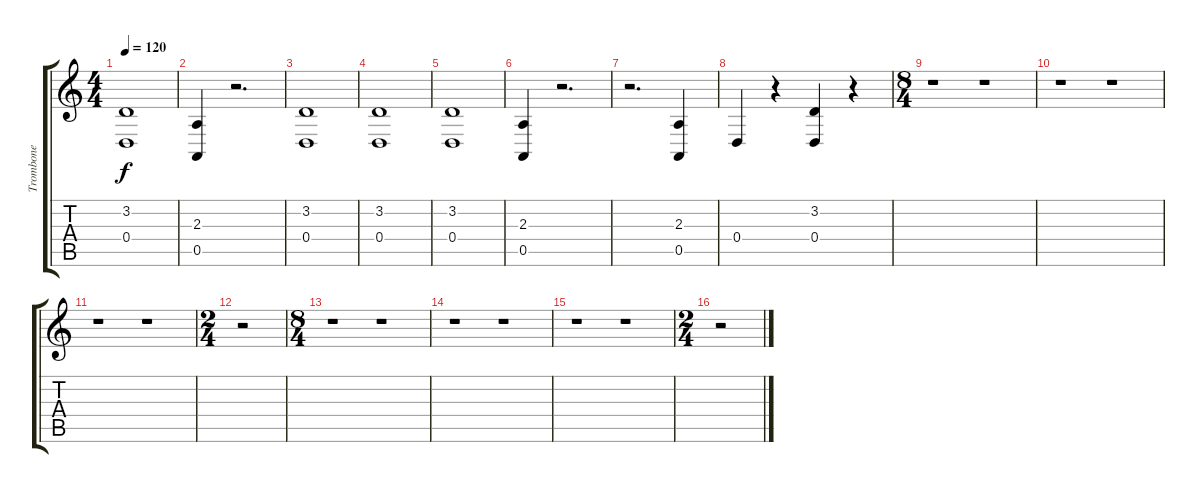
\track ("Trombone" "Trombone") {instrument trombone}
\staff {score tabs}
\tuning (E4 B3 G3 D3 A2 E2) {hide}
\ts (4 4)
\tempo 120
\clef g2
\ks c
(3.2 0.4).1{dy f} |
(2.3 0.5).4 r.2{d} |
(3.2 0.4).1 |
(3.2 0.4).1 |
(3.2 0.4).1 |
(2.3 0.5).4 r.2{d} |
r.2{d} (2.3 0.5).4 |
0.4.4 r.4 (3.2 0.4).4 r.4 |
\ts (8 4)
r.1 r.1 |
r.1 r.1 |
r.1 r.1 |
\ts (2 4)
r.2 |
\ts (8 4)
r.1 r.1 |
r.1 r.1 |
r.1 r.1 |
\ts (2 4)
r.2
